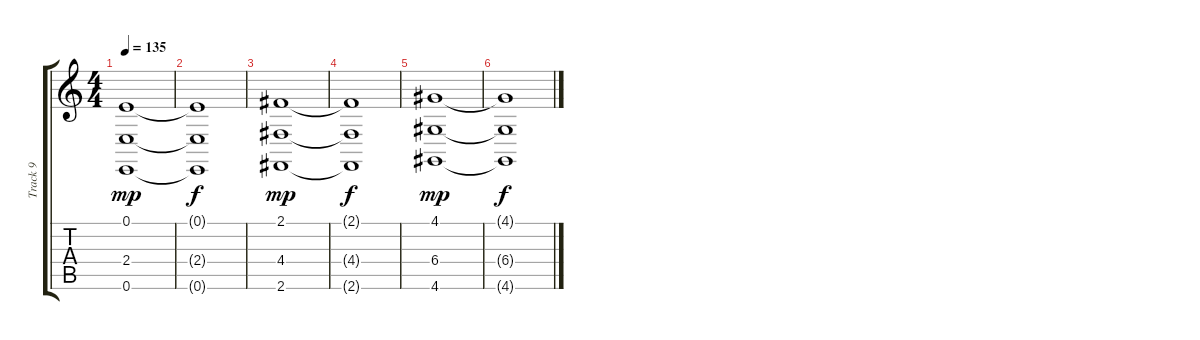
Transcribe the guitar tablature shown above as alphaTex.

\track ("Track 9" "Track 9") {instrument stringensemble1}
\staff {score tabs}
\tuning (E4 B3 G3 D3 A2 E2) {hide}
\ts (4 4)
\tempo 135
\clef g2
\ks c
(0.1 2.4 0.6).1{dy mp} |
(0.1{t} 2.4{t} 0.6{t}).1{dy f} |
(2.1 4.4 2.6).1{dy mp} |
(2.1{t} 4.4{t} 2.6{t}).1{dy f} |
(4.1 6.4 4.6).1{dy mp volume 2} |
(4.1{t} 6.4{t} 4.6{t}).1{dy f}
